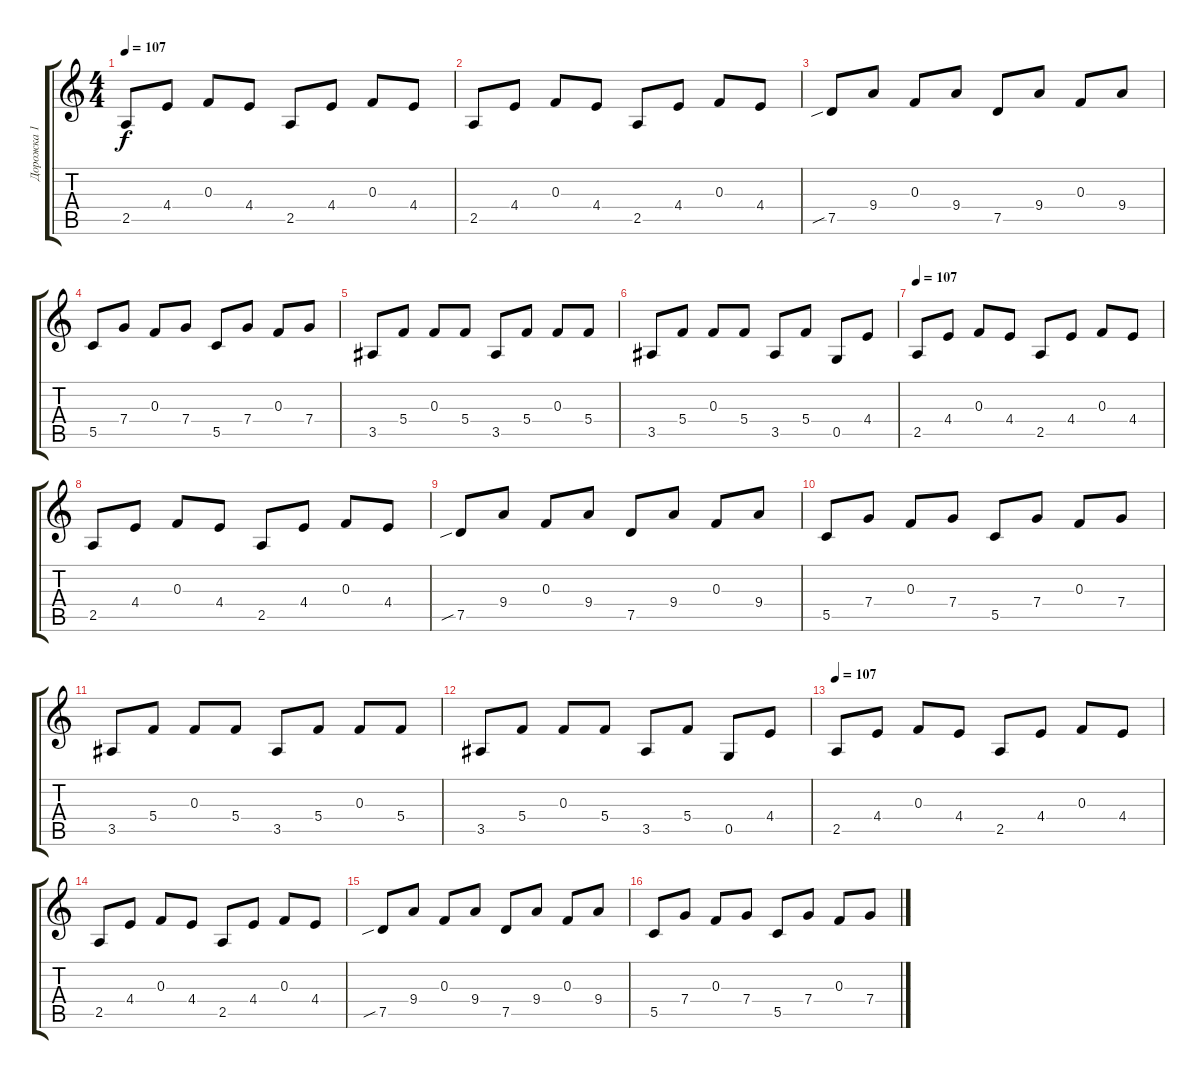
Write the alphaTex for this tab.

\track ("Дорожка 1" "Дорожка 1") {instrument electricguitarclean}
\staff {score tabs}
\tuning (D4 A3 F3 C3 G2 D2) {hide}
\ts (4 4)
\tempo 107
\clef g2
\ks c
2.5.8{dy f} 4.4.8 0.3.8 4.4.8 2.5.8 4.4.8 0.3.8 4.4.8 |
2.5.8 4.4.8 0.3.8 4.4.8 2.5.8 4.4.8 0.3.8 4.4.8 |
7.5{sib}.8 9.4.8 0.3.8 9.4.8 7.5.8 9.4.8 0.3.8 9.4.8 |
5.5.8 7.4.8 0.3.8 7.4.8 5.5.8 7.4.8 0.3.8 7.4.8 |
3.5.8 5.4.8 0.3.8 5.4.8 3.5.8 5.4.8 0.3.8 5.4.8 |
3.5.8 5.4.8 0.3.8 5.4.8 3.5.8 5.4.8 0.5.8 4.4.8 |
\tempo 107
2.5.8 4.4.8 0.3.8 4.4.8 2.5.8 4.4.8 0.3.8 4.4.8 |
2.5.8 4.4.8 0.3.8 4.4.8 2.5.8 4.4.8 0.3.8 4.4.8 |
7.5{sib}.8 9.4.8 0.3.8 9.4.8 7.5.8 9.4.8 0.3.8 9.4.8 |
5.5.8 7.4.8 0.3.8 7.4.8 5.5.8 7.4.8 0.3.8 7.4.8 |
3.5.8 5.4.8 0.3.8 5.4.8 3.5.8 5.4.8 0.3.8 5.4.8 |
3.5.8 5.4.8 0.3.8 5.4.8 3.5.8 5.4.8 0.5.8 4.4.8 |
\tempo 107
2.5.8 4.4.8 0.3.8 4.4.8 2.5.8 4.4.8 0.3.8 4.4.8 |
2.5.8 4.4.8 0.3.8 4.4.8 2.5.8 4.4.8 0.3.8 4.4.8 |
7.5{sib}.8 9.4.8 0.3.8 9.4.8 7.5.8 9.4.8 0.3.8 9.4.8 |
5.5.8 7.4.8 0.3.8 7.4.8 5.5.8 7.4.8 0.3.8 7.4.8
